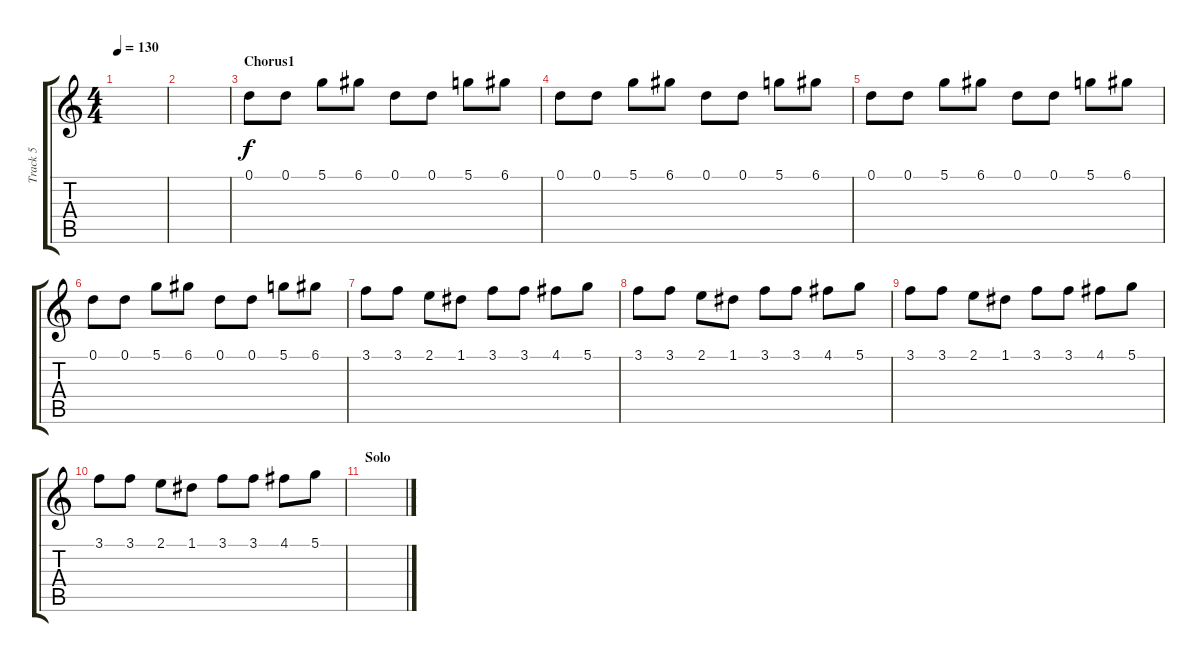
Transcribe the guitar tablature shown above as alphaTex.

\track ("Track 5" "Track 5") {instrument tubularbells}
\staff {score tabs}
\tuning (D5 A4 F4 C4 G3 D3) {hide}
\ts (4 4)
\tempo 130
\clef g2
\ks c
|
|
\section ("" "Chorus1")
0.1.8{volume 13} 0.1.8 5.1.8 6.1.8 0.1.8 0.1.8 5.1.8 6.1.8 |
0.1.8 0.1.8 5.1.8 6.1.8 0.1.8 0.1.8 5.1.8 6.1.8 |
0.1.8 0.1.8 5.1.8 6.1.8 0.1.8 0.1.8 5.1.8 6.1.8 |
0.1.8 0.1.8 5.1.8 6.1.8 0.1.8 0.1.8 5.1.8 6.1.8 |
3.1.8 3.1.8 2.1.8 1.1.8 3.1.8 3.1.8 4.1.8 5.1.8 |
3.1.8 3.1.8 2.1.8 1.1.8 3.1.8 3.1.8 4.1.8 5.1.8 |
3.1.8 3.1.8 2.1.8 1.1.8 3.1.8 3.1.8 4.1.8 5.1.8 |
3.1.8 3.1.8 2.1.8 1.1.8 3.1.8 3.1.8 4.1.8 5.1.8 |
\section ("" "Solo")
